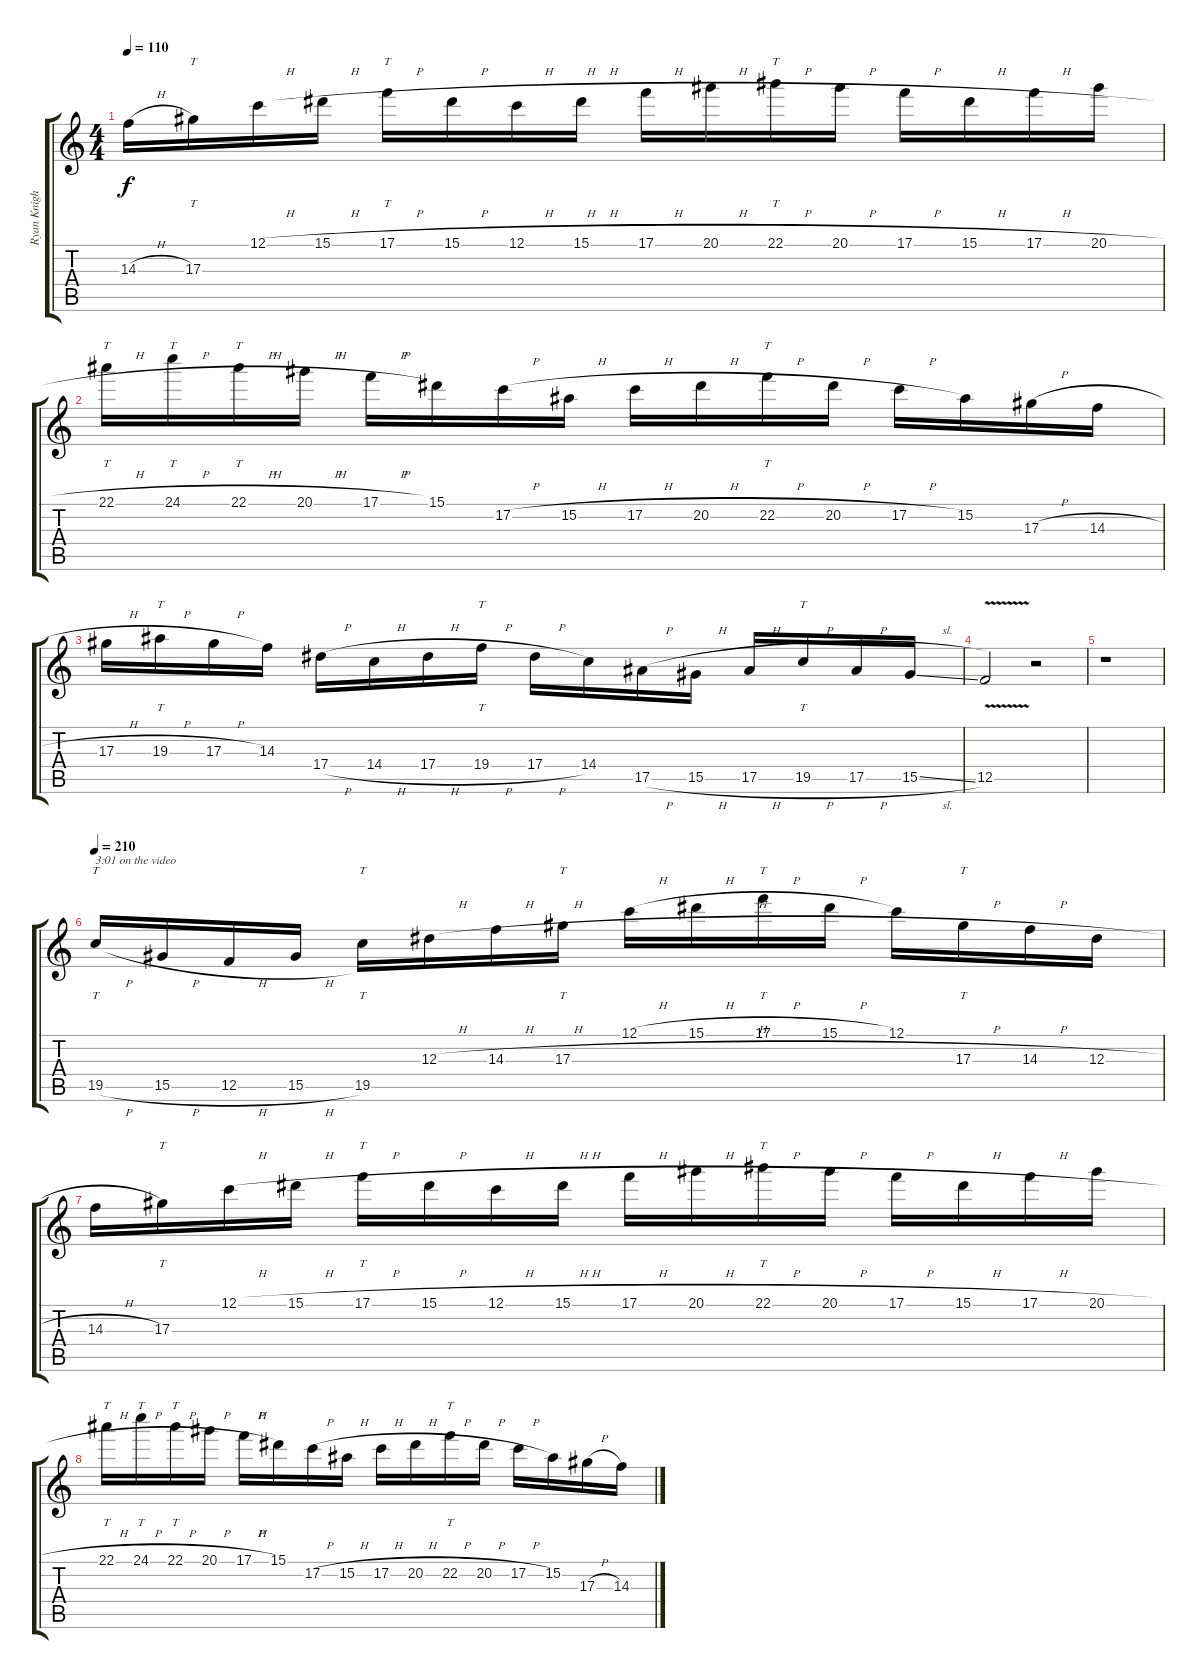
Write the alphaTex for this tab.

\track ("Ryan Knight" "Ryan Knigh") {instrument distortionguitar}
\staff {score tabs}
\tuning (C4 G3 Eb3 Bb2 F2 C2) {hide}
\ts (4 4)
\tempo 110
\clef g2
\ks c
14.3{h}.16{dy f} 17.3.16{tt} 12.1{h}.16 15.1{h}.16 17.1{h}.16{tt} 15.1{h}.16 12.1{h}.16 15.1{h}.16 17.1{h}.16 20.1{h}.16 22.1{h}.16{tt} 20.1{h}.16 17.1{h}.16 15.1{h}.16 17.1{h}.16 20.1{h}.16 |
22.1{h}.16{tt} 24.1{h}.16{tt} 22.1{h}.16{tt} 20.1{h}.16 17.1{h}.16 15.1.16 17.2{h}.16 15.2{h}.16 17.2{h}.16 20.2{h}.16 22.2{h}.16{tt} 20.2{h}.16 17.2{h}.16 15.2.16 17.3{h}.16 14.3{h}.16 |
17.3{h}.16 19.3{h}.16{tt} 17.3{h}.16 14.3.16 17.4{h}.16 14.4{h}.16 17.4{h}.16 19.4{h}.16{tt} 17.4{h}.16 14.4.16 17.5{h}.16 15.5{h}.16 17.5{h}.16 19.5{h}.16{tt} 17.5{h}.16 15.5{sl}.16 |
12.5{v}.2 r.2 |
r.1 |
\tempo 210
19.5{h}.16{tt txt "3:01 on the video"} 15.5{h}.16 12.5{h}.16 15.5{h}.16 19.5.16{tt} 12.3{h}.16 14.3{h}.16 17.3{h}.16{tt} 12.1{h}.16 15.1{h}.16 17.1{h}.16{tt} 15.1{h}.16 12.1.16 17.3{h}.16{tt} 14.3{h}.16 12.3{h}.16 |
14.3{h}.16 17.3.16{tt} 12.1{h}.16 15.1{h}.16 17.1{h}.16{tt} 15.1{h}.16 12.1{h}.16 15.1{h}.16 17.1{h}.16 20.1{h}.16 22.1{h}.16{tt} 20.1{h}.16 17.1{h}.16 15.1{h}.16 17.1{h}.16 20.1{h}.16 |
22.1{h}.16{tt} 24.1{h}.16{tt} 22.1{h}.16{tt} 20.1{h}.16 17.1{h}.16 15.1.16 17.2{h}.16 15.2{h}.16 17.2{h}.16 20.2{h}.16 22.2{h}.16{tt} 20.2{h}.16 17.2{h}.16 15.2.16 17.3{h}.16 14.3{h}.16
